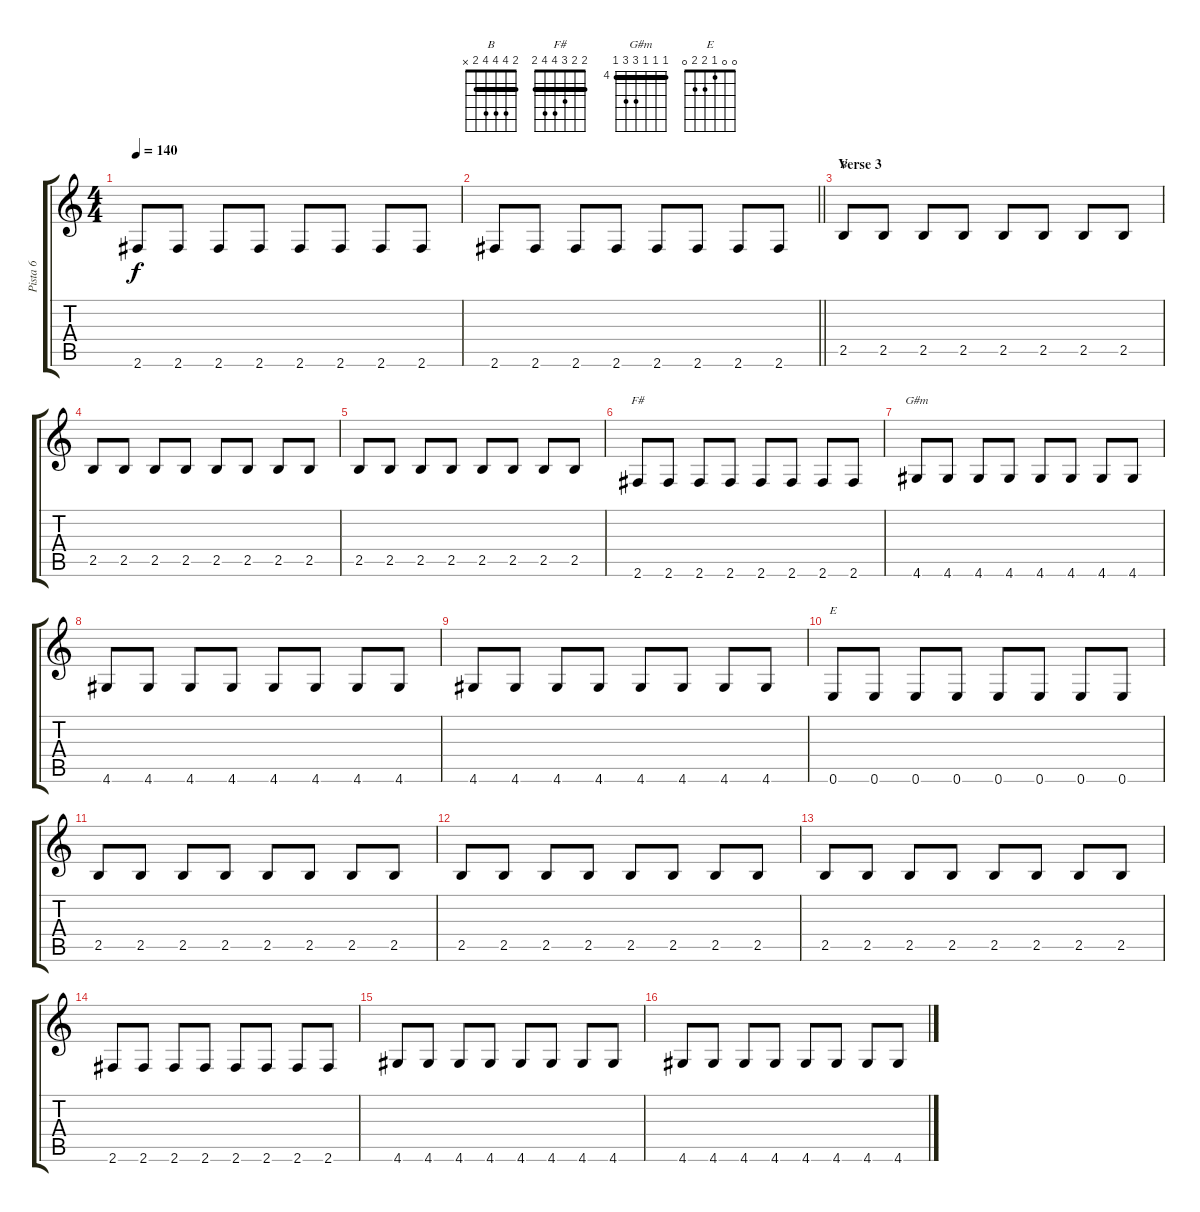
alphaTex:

\track ("Pista 6" "Pista 6") {instrument electricbassfinger}
\staff {score tabs}
\tuning (E4 B3 G3 D3 A2 E2) {hide}
\chord ("B" 2 4 4 4 2 x) {barre 2}
\chord ("F#" 2 2 3 4 4 2) {barre 2}
\chord ("G#m" 4 4 4 6 6 4) {firstfret 4 barre 4}
\chord ("E" 0 0 1 2 2 0)
\ts (4 4)
\tempo 140
\clef g2
\ks c
2.6.8{dy f} 2.6.8 2.6.8 2.6.8 2.6.8 2.6.8 2.6.8 2.6.8 |
\barLineRight lightlight
2.6.8 2.6.8 2.6.8 2.6.8 2.6.8 2.6.8 2.6.8 2.6.8 |
\section ("" "Verse 3")
2.5.8{ch "B"} 2.5.8 2.5.8 2.5.8 2.5.8 2.5.8 2.5.8 2.5.8 |
2.5.8 2.5.8 2.5.8 2.5.8 2.5.8 2.5.8 2.5.8 2.5.8 |
2.5.8 2.5.8 2.5.8 2.5.8 2.5.8 2.5.8 2.5.8 2.5.8 |
2.6.8{ch "F#"} 2.6.8 2.6.8 2.6.8 2.6.8 2.6.8 2.6.8 2.6.8 |
4.6.8{ch "G#m"} 4.6.8 4.6.8 4.6.8 4.6.8 4.6.8 4.6.8 4.6.8 |
4.6.8 4.6.8 4.6.8 4.6.8 4.6.8 4.6.8 4.6.8 4.6.8 |
4.6.8 4.6.8 4.6.8 4.6.8 4.6.8 4.6.8 4.6.8 4.6.8 |
0.6.8{ch "E"} 0.6.8 0.6.8 0.6.8 0.6.8 0.6.8 0.6.8 0.6.8 |
2.5.8 2.5.8 2.5.8 2.5.8 2.5.8 2.5.8 2.5.8 2.5.8 |
2.5.8 2.5.8 2.5.8 2.5.8 2.5.8 2.5.8 2.5.8 2.5.8 |
2.5.8 2.5.8 2.5.8 2.5.8 2.5.8 2.5.8 2.5.8 2.5.8 |
2.6.8 2.6.8 2.6.8 2.6.8 2.6.8 2.6.8 2.6.8 2.6.8 |
4.6.8 4.6.8 4.6.8 4.6.8 4.6.8 4.6.8 4.6.8 4.6.8 |
4.6.8 4.6.8 4.6.8 4.6.8 4.6.8 4.6.8 4.6.8 4.6.8
